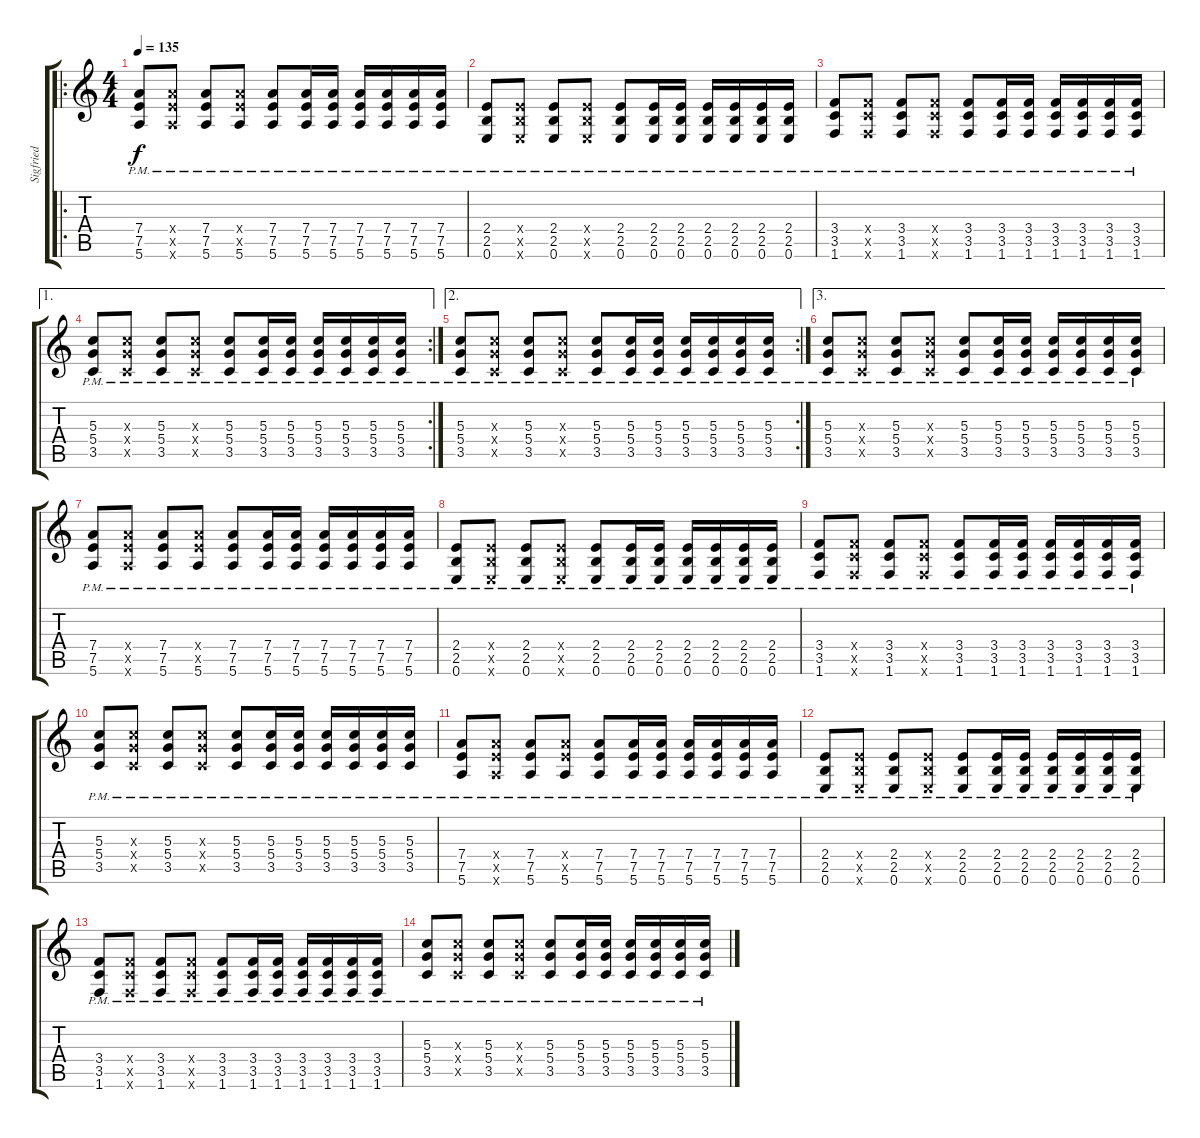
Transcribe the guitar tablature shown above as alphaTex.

\track ("Sigfried" "Sigfried") {instrument distortionguitar}
\staff {score tabs}
\tuning (E4 B3 G3 D3 A2 E2) {hide}
\ro
\ts (4 4)
\tempo 135
\clef g2
\ks c
(7.4{pm} 7.5{pm} 5.6{pm}).8{dy f} (7.4{pm x} 7.5{pm x} 5.6{pm x}).8 (7.4{pm} 7.5{pm} 5.6{pm}).8 (7.4{pm x} 7.5{pm x} 5.6{pm}).8 (7.4{pm} 7.5{pm} 5.6{pm}).8 (7.4{pm} 7.5{pm} 5.6{pm}).16 (7.4{pm} 7.5{pm} 5.6{pm}).16 (7.4{pm} 7.5{pm} 5.6{pm}).16 (7.4{pm} 7.5{pm} 5.6{pm}).16 (7.4{pm} 7.5{pm} 5.6{pm}).16 (7.4{pm} 7.5{pm} 5.6{pm}).16 |
(2.4{pm} 2.5{pm} 0.6{pm}).8 (2.4{pm x} 2.5{pm x} 0.6{pm x}).8 (2.4{pm} 2.5{pm} 0.6{pm}).8 (2.4{pm x} 2.5{pm x} 0.6{pm x}).8 (2.4{pm} 2.5{pm} 0.6{pm}).8 (2.4{pm} 2.5{pm} 0.6{pm}).16 (2.4{pm} 2.5{pm} 0.6{pm}).16 (2.4{pm} 2.5{pm} 0.6{pm}).16 (2.4{pm} 2.5{pm} 0.6{pm}).16 (2.4{pm} 2.5{pm} 0.6{pm}).16 (2.4{pm} 2.5{pm} 0.6{pm}).16 |
(3.4{pm} 3.5{pm} 1.6{pm}).8 (3.4{pm x} 3.5{pm x} 1.6{pm x}).8 (3.4{pm} 3.5{pm} 1.6{pm}).8 (3.4{pm x} 3.5{pm x} 1.6{pm x}).8 (3.4{pm} 3.5{pm} 1.6{pm}).8 (3.4{pm} 3.5{pm} 1.6{pm}).16 (3.4{pm} 3.5{pm} 1.6{pm}).16 (3.4{pm} 3.5{pm} 1.6{pm}).16 (3.4{pm} 3.5{pm} 1.6{pm}).16 (3.4{pm} 3.5{pm} 1.6{pm}).16 (3.4{pm} 3.5{pm} 1.6{pm}).16 |
\ae 1
\rc 2
(5.3{pm} 5.4{pm} 3.5{pm}).8 (5.3{pm x} 5.4{pm x} 3.5{pm x}).8 (5.3{pm} 5.4{pm} 3.5{pm}).8 (5.3{pm x} 5.4{pm x} 3.5{pm x}).8 (5.3{pm} 5.4{pm} 3.5{pm}).8 (5.3{pm} 5.4{pm} 3.5{pm}).16 (5.3{pm} 5.4{pm} 3.5{pm}).16 (5.3{pm} 5.4{pm} 3.5{pm}).16 (5.3{pm} 5.4{pm} 3.5{pm}).16 (5.3{pm} 5.4{pm} 3.5{pm}).16 (5.3{pm} 5.4{pm} 3.5{pm}).16 |
\ae 2
\rc 2
(5.3{pm} 5.4{pm} 3.5{pm}).8 (5.3{pm x} 5.4{pm x} 3.5{pm x}).8 (5.3{pm} 5.4{pm} 3.5{pm}).8 (5.3{pm x} 5.4{pm x} 3.5{pm x}).8 (5.3{pm} 5.4{pm} 3.5{pm}).8 (5.3{pm} 5.4{pm} 3.5{pm}).16 (5.3{pm} 5.4{pm} 3.5{pm}).16 (5.3{pm} 5.4{pm} 3.5{pm}).16 (5.3{pm} 5.4{pm} 3.5{pm}).16 (5.3{pm} 5.4{pm} 3.5{pm}).16 (5.3{pm} 5.4{pm} 3.5{pm}).16 |
\ae 3
(5.3{pm} 5.4{pm} 3.5{pm}).8 (5.3{pm x} 5.4{pm x} 3.5{pm x}).8 (5.3{pm} 5.4{pm} 3.5{pm}).8 (5.3{pm x} 5.4{pm x} 3.5{pm x}).8 (5.3{pm} 5.4{pm} 3.5{pm}).8 (5.3{pm} 5.4{pm} 3.5{pm}).16 (5.3{pm} 5.4{pm} 3.5{pm}).16 (5.3{pm} 5.4{pm} 3.5{pm}).16 (5.3{pm} 5.4{pm} 3.5{pm}).16 (5.3{pm} 5.4{pm} 3.5{pm}).16 (5.3{pm} 5.4{pm} 3.5{pm}).16 |
(7.4{pm} 7.5{pm} 5.6{pm}).8 (7.4{pm x} 7.5{pm x} 5.6{pm x}).8 (7.4{pm} 7.5{pm} 5.6{pm}).8 (7.4{pm x} 7.5{pm x} 5.6{pm}).8 (7.4{pm} 7.5{pm} 5.6{pm}).8 (7.4{pm} 7.5{pm} 5.6{pm}).16 (7.4{pm} 7.5{pm} 5.6{pm}).16 (7.4{pm} 7.5{pm} 5.6{pm}).16 (7.4{pm} 7.5{pm} 5.6{pm}).16 (7.4{pm} 7.5{pm} 5.6{pm}).16 (7.4{pm} 7.5{pm} 5.6{pm}).16 |
(2.4{pm} 2.5{pm} 0.6{pm}).8 (2.4{pm x} 2.5{pm x} 0.6{pm x}).8 (2.4{pm} 2.5{pm} 0.6{pm}).8 (2.4{pm x} 2.5{pm x} 0.6{pm x}).8 (2.4{pm} 2.5{pm} 0.6{pm}).8 (2.4{pm} 2.5{pm} 0.6{pm}).16 (2.4{pm} 2.5{pm} 0.6{pm}).16 (2.4{pm} 2.5{pm} 0.6{pm}).16 (2.4{pm} 2.5{pm} 0.6{pm}).16 (2.4{pm} 2.5{pm} 0.6{pm}).16 (2.4{pm} 2.5{pm} 0.6{pm}).16 |
(3.4{pm} 3.5{pm} 1.6{pm}).8 (3.4{pm x} 3.5{pm x} 1.6{pm x}).8 (3.4{pm} 3.5{pm} 1.6{pm}).8 (3.4{pm x} 3.5{pm x} 1.6{pm x}).8 (3.4{pm} 3.5{pm} 1.6{pm}).8 (3.4{pm} 3.5{pm} 1.6{pm}).16 (3.4{pm} 3.5{pm} 1.6{pm}).16 (3.4{pm} 3.5{pm} 1.6{pm}).16 (3.4{pm} 3.5{pm} 1.6{pm}).16 (3.4{pm} 3.5{pm} 1.6{pm}).16 (3.4{pm} 3.5{pm} 1.6{pm}).16 |
(5.3{pm} 5.4{pm} 3.5{pm}).8 (5.3{pm x} 5.4{pm x} 3.5{pm x}).8 (5.3{pm} 5.4{pm} 3.5{pm}).8 (5.3{pm x} 5.4{pm x} 3.5{pm x}).8 (5.3{pm} 5.4{pm} 3.5{pm}).8 (5.3{pm} 5.4{pm} 3.5{pm}).16 (5.3{pm} 5.4{pm} 3.5{pm}).16 (5.3{pm} 5.4{pm} 3.5{pm}).16 (5.3{pm} 5.4{pm} 3.5{pm}).16 (5.3{pm} 5.4{pm} 3.5{pm}).16 (5.3{pm} 5.4{pm} 3.5{pm}).16 |
(7.4{pm} 7.5{pm} 5.6{pm}).8 (7.4{pm x} 7.5{pm x} 5.6{pm x}).8 (7.4{pm} 7.5{pm} 5.6{pm}).8 (7.4{pm x} 7.5{pm x} 5.6{pm}).8 (7.4{pm} 7.5{pm} 5.6{pm}).8 (7.4{pm} 7.5{pm} 5.6{pm}).16 (7.4{pm} 7.5{pm} 5.6{pm}).16 (7.4{pm} 7.5{pm} 5.6{pm}).16 (7.4{pm} 7.5{pm} 5.6{pm}).16 (7.4{pm} 7.5{pm} 5.6{pm}).16 (7.4{pm} 7.5{pm} 5.6{pm}).16 |
(2.4{pm} 2.5{pm} 0.6{pm}).8 (2.4{pm x} 2.5{pm x} 0.6{pm x}).8 (2.4{pm} 2.5{pm} 0.6{pm}).8 (2.4{pm x} 2.5{pm x} 0.6{pm x}).8 (2.4{pm} 2.5{pm} 0.6{pm}).8 (2.4{pm} 2.5{pm} 0.6{pm}).16 (2.4{pm} 2.5{pm} 0.6{pm}).16 (2.4{pm} 2.5{pm} 0.6{pm}).16 (2.4{pm} 2.5{pm} 0.6{pm}).16 (2.4{pm} 2.5{pm} 0.6{pm}).16 (2.4{pm} 2.5{pm} 0.6{pm}).16 |
(3.4{pm} 3.5{pm} 1.6{pm}).8 (3.4{pm x} 3.5{pm x} 1.6{pm x}).8 (3.4{pm} 3.5{pm} 1.6{pm}).8 (3.4{pm x} 3.5{pm x} 1.6{pm x}).8 (3.4{pm} 3.5{pm} 1.6{pm}).8 (3.4{pm} 3.5{pm} 1.6{pm}).16 (3.4{pm} 3.5{pm} 1.6{pm}).16 (3.4{pm} 3.5{pm} 1.6{pm}).16 (3.4{pm} 3.5{pm} 1.6{pm}).16 (3.4{pm} 3.5{pm} 1.6{pm}).16 (3.4{pm} 3.5{pm} 1.6{pm}).16 |
(5.3{pm} 5.4{pm} 3.5{pm}).8 (5.3{pm x} 5.4{pm x} 3.5{pm x}).8 (5.3{pm} 5.4{pm} 3.5{pm}).8 (5.3{pm x} 5.4{pm x} 3.5{pm x}).8 (5.3{pm} 5.4{pm} 3.5{pm}).8 (5.3{pm} 5.4{pm} 3.5{pm}).16 (5.3{pm} 5.4{pm} 3.5{pm}).16 (5.3{pm} 5.4{pm} 3.5{pm}).16 (5.3{pm} 5.4{pm} 3.5{pm}).16 (5.3{pm} 5.4{pm} 3.5{pm}).16 (5.3{pm} 5.4{pm} 3.5{pm}).16
